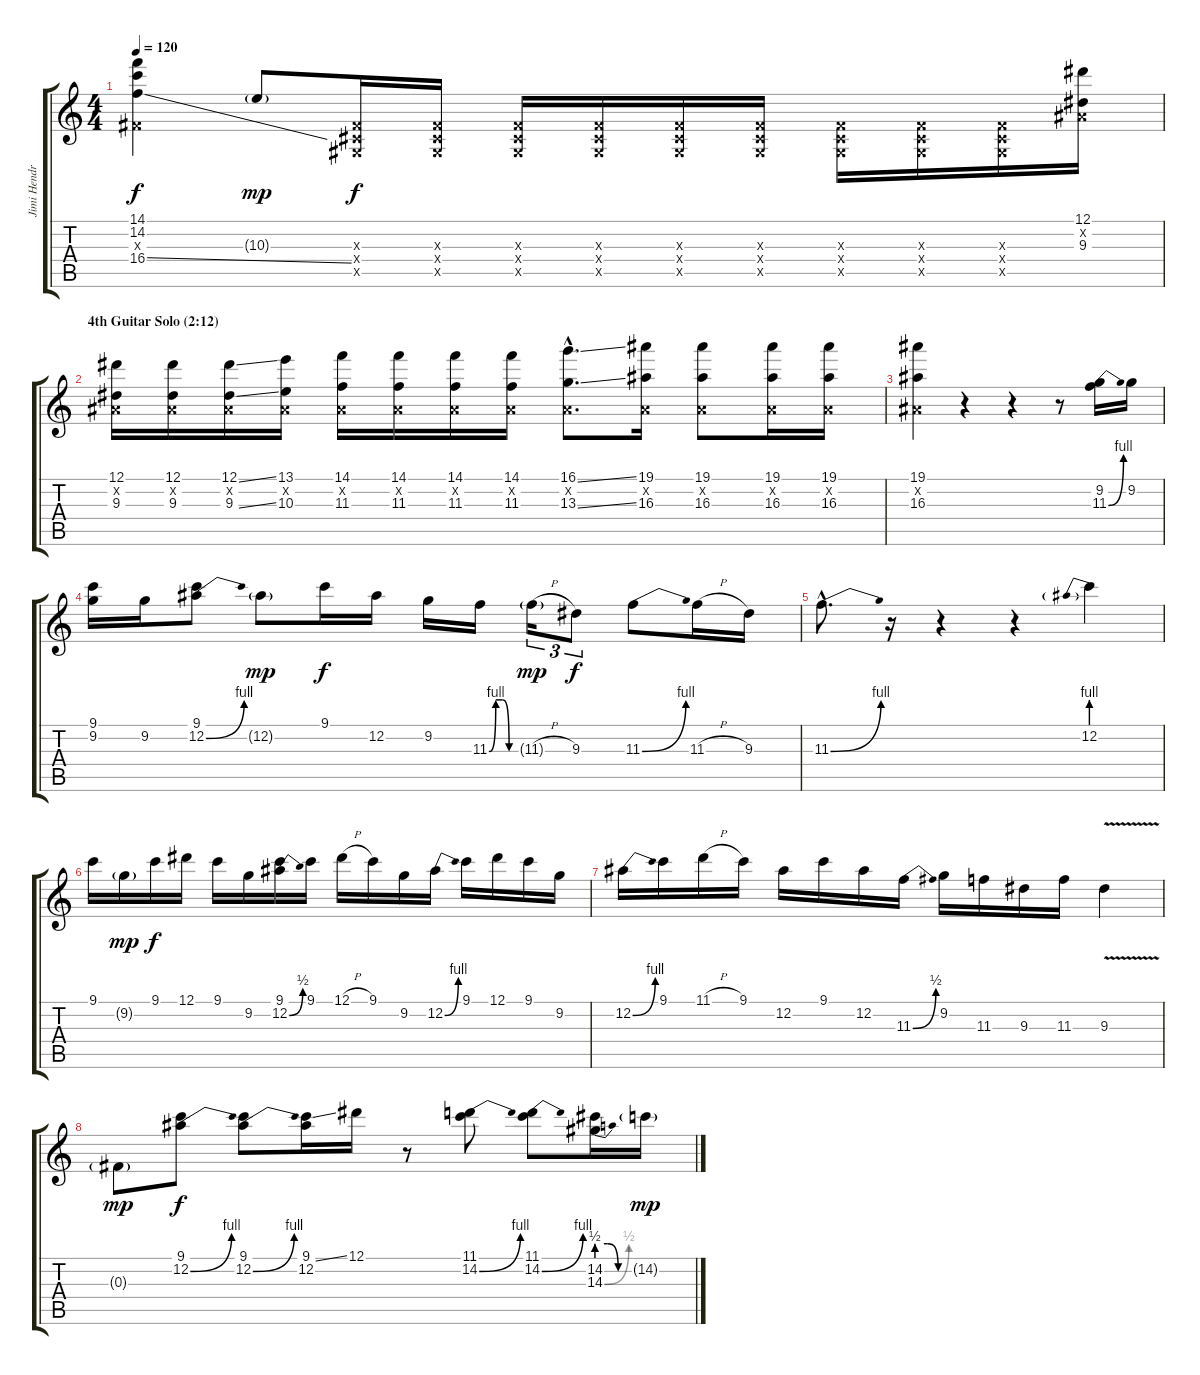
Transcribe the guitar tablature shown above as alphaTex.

\track ("Jimi Hendrix" "Jimi Hendr") {instrument overdrivenguitar}
\staff {score tabs}
\tuning (Eb4 Bb3 Gb3 Db3 Ab2 Eb2) {hide}
\ts (4 4)
\tempo 120
\clef g2
\ks c
(14.1 14.2 0.3{x} 16.4{ss}).4{dy f} 10.3{g}.8{dy mp} (0.3{x} 0.4{x} 0.5{x}).16{dy f} (0.3{x} 0.4{x} 0.5{x}).16 (0.3{x} 0.4{x} 0.5{x}).16 (0.3{x} 0.4{x} 0.5{x}).16 (0.3{x} 0.4{x} 0.5{x}).16 (0.3{x} 0.4{x} 0.5{x}).16 (0.3{x} 0.4{x} 0.5{x}).16 (0.3{x} 0.4{x} 0.5{x}).16 (0.3{x} 0.4{x} 0.5{x}).16 (12.1 0.2{x} 9.3).16 |
\section ("" "4th Guitar Solo (2:12)")
(12.1 0.2{x} 9.3).16 (12.1 0.2{x} 9.3).16 (12.1{ss} 0.2{x} 9.3{ss}).16 (13.1 0.2{x} 10.3).16 (14.1 0.2{x} 11.3).16 (14.1 0.2{x} 11.3).16 (14.1 0.2{x} 11.3).16 (14.1 0.2{x} 11.3).16 (16.1{ss hac} 0.2{hac x} 13.3{ss hac}).8{d} (19.1 0.2{x} 16.3).16 (19.1 0.2{x} 16.3).8 (19.1 0.2{x} 16.3).16 (19.1 0.2{x} 16.3).16 |
(19.1 0.2{x} 16.3).4 r.4 r.4 r.8 (9.2 11.3{be (bend 0 0 60 4)}).16 9.2.16 |
(9.1 9.2).16 9.2.16 (9.1 12.2{be (bend 0 0 60 4)}).8 12.2{g}.8{dy mp} 9.1.16{dy f} 12.2.16 9.2.16 11.3{be (custom 0 0 15 4 30 4 45 0 60 0)}.16 11.3{h g}.16{tu (3 2) dy mp} 9.3.8{tu (3 2) dy f} 11.3{be (bend 0 0 60 4)}.8 11.3{h}.16 9.3.16 |
11.3{be (bend 0 0 60 4) hac}.8{d} r.16 r.4 r.4 12.2{be (prebend 0 4 60 4)}.4 |
9.1.16 9.2{g}.16{dy mp} 9.1.16{dy f} 12.1.16 9.1.16 9.2.16 (9.1 12.2{be (bend 0 0 60 2)}).16 9.1.16 12.1{h}.16 9.1.16 9.2.16 12.2{be (bend 0 0 60 4)}.16 9.1.16 12.1.16 9.1.16 9.2.16 |
12.2{be (bend 0 0 60 4)}.16 9.1.16 11.1{h}.16 9.1.16 12.2.16 9.1.16 12.2.16 11.3{be (bend 0 0 60 2)}.16 9.2.16 11.3.16 9.3.16 11.3.16 9.3{v}.4 |
0.3{g}.8{dy mp} (9.1 12.2{be (bend 0 0 60 4)}).8{dy f} (9.1 12.2{be (bend 0 0 60 4)}).8 (9.1{ss} 12.2).16 12.1.16 r.8 (11.1 14.2{be (bend 0 0 60 4)}).8 (11.1 14.2{be (bend 0 0 60 4)}).8 (14.2{be (custom 0 2 20 2 40 0 60 0)} 14.3{be (bend 0 0 60 2)}).16 14.2{g}.16{dy mp}
